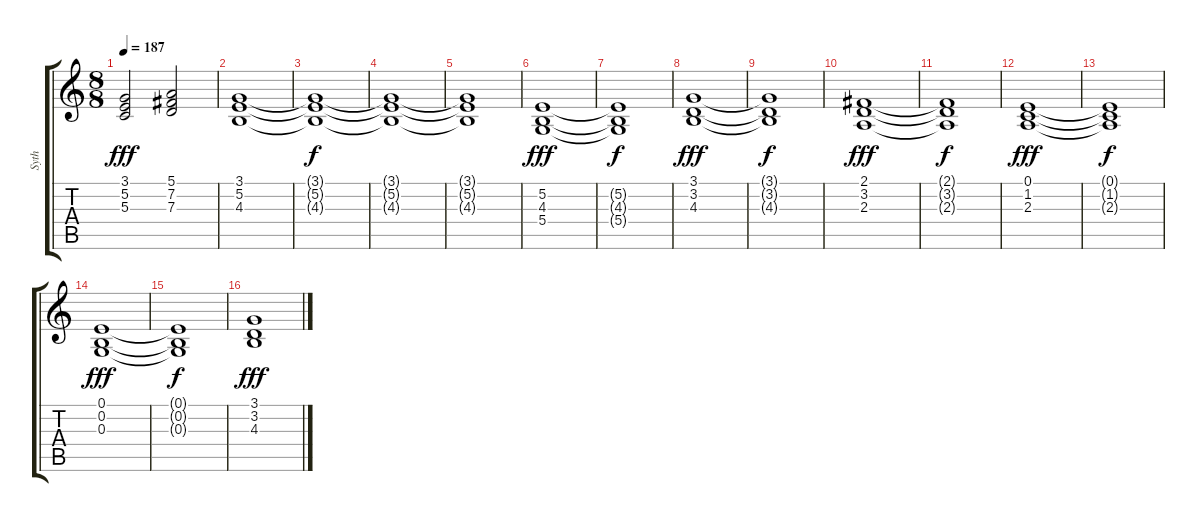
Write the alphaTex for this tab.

\track ("Syth" "Syth") {instrument pad2warm}
\staff {score tabs}
\tuning (E4 B3 G3 D3 A2 E2) {hide}
\ts (8 8)
\tempo 187
\clef g2
\ks c
(3.1 5.2 5.3).2{dy fff} (5.1 7.2 7.3).2 |
(3.1 5.2 4.3).1 |
(3.1{t} 5.2{t} 4.3{t}).1{dy f} |
(3.1{t} 5.2{t} 4.3{t}).1 |
(3.1{t} 5.2{t} 4.3{t}).1 |
(5.2 4.3 5.4).1{dy fff volume 11 balance 13 instrument stringensemble1} |
(5.2{t} 4.3{t} 5.4{t}).1{dy f} |
(3.1 3.2 4.3).1{dy fff} |
(3.1{t} 3.2{t} 4.3{t}).1{dy f} |
(2.1 3.2 2.3).1{dy fff} |
(2.1{t} 3.2{t} 2.3{t}).1{dy f} |
(0.1 1.2 2.3).1{dy fff} |
(0.1{t} 1.2{t} 2.3{t}).1{dy f} |
(0.1 0.2 0.3).1{dy fff} |
(0.1{t} 0.2{t} 0.3{t}).1{dy f} |
(3.1 3.2 4.3).1{dy fff}
